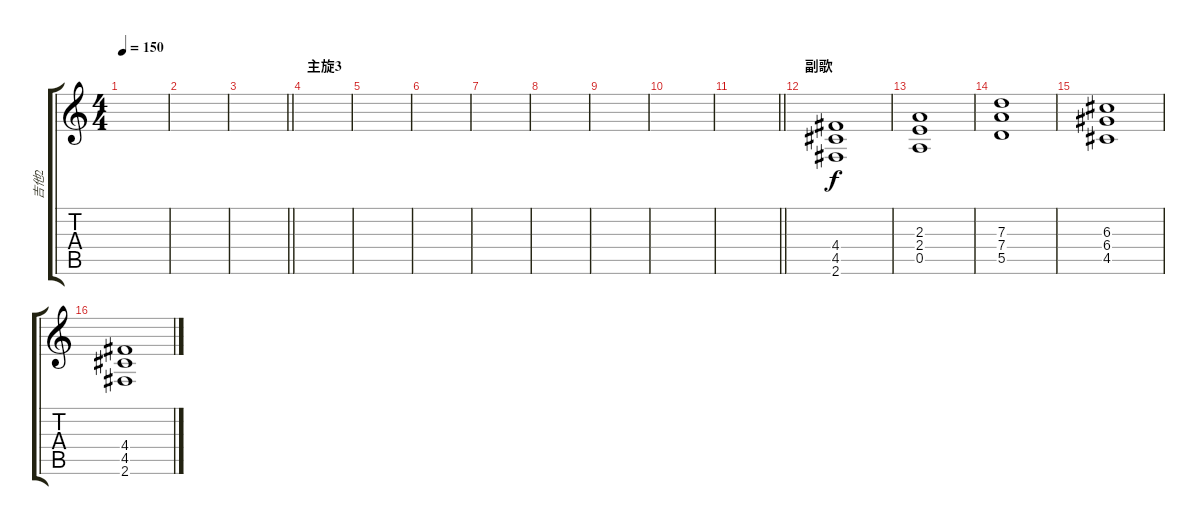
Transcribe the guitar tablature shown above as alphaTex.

\track ("吉他2" "吉他2") {instrument distortionguitar}
\staff {score tabs}
\tuning (E4 B3 G3 D3 A2 E2) {hide}
\ts (4 4)
\tempo 150
\clef g2
\ks c
|
|
\barLineRight lightlight
|
\section ("" "主旋3")
|
|
|
|
|
|
|
\barLineRight lightlight
|
\section ("" "副歌")
(4.4 4.5 2.6).1{dy f} |
(2.3 2.4 0.5).1 |
(7.3 7.4 5.5).1 |
(6.3 6.4 4.5).1 |
(4.4 4.5 2.6).1
